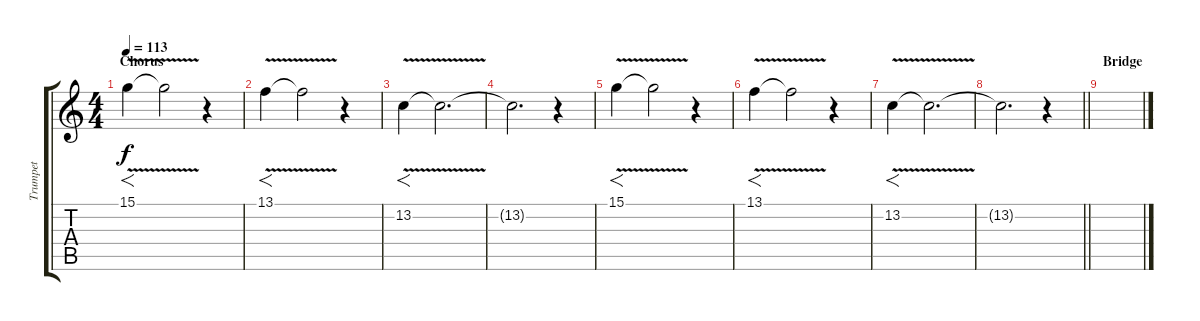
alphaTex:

\track ("Trumpet" "Trumpet") {instrument trumpet}
\staff {score tabs}
\tuning (E4 B3 G3 D3 A2 E2) {hide}
\ts (4 4)
\section ("" "Chorus")
\tempo 113
\clef g2
\ks c
15.1{v}.4{f dy f volume 11} 15.1{t}.2{volume 0} r.4 |
13.1{v}.4{f volume 11} 13.1{t}.2{volume 0} r.4 |
13.2{v}.4{f volume 11} 13.2{t}.2{d volume 0} |
13.2{t}.2{d} r.4 |
15.1{v}.4{f volume 11} 15.1{t}.2{volume 0} r.4 |
13.1{v}.4{f volume 11} 13.1{t}.2{volume 0} r.4 |
13.2{v}.4{f volume 11} 13.2{t}.2{d volume 0} |
\barLineRight lightlight
13.2{t}.2{d} r.4 |
\section ("" "Bridge")
